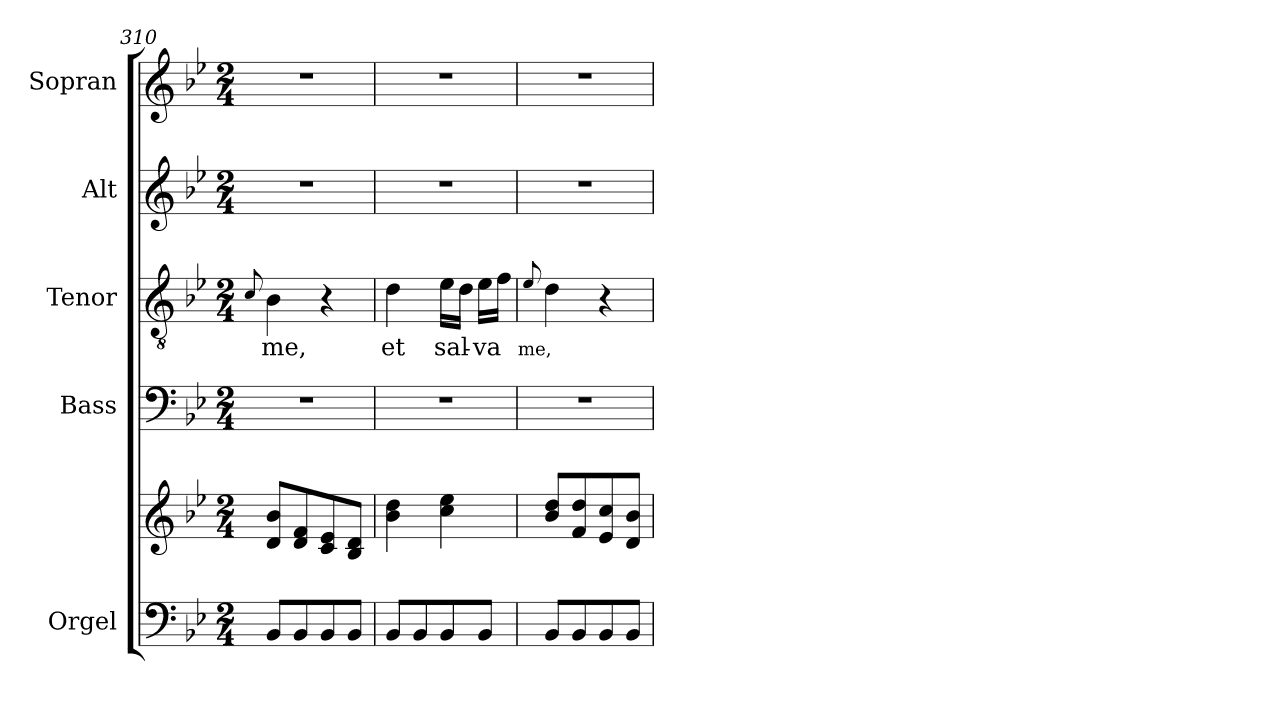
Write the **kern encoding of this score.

**kern	**kern	**kern	**kern	**text	**kern	**kern
*part5	*part5	*part4	*part3	*part3	*part2	*part1
*staff6	*staff5	*staff4	*staff3	*staff3	*staff2	*staff1
*I"Orgel	*	*I"Bass	*I"Tenor	*	*I"Alt	*I"Sopran
*I'Org.	*	*I'B.	*I'T.	*	*I'A.	*I'S.
*clefF4	*clefG2	*clefF4	*clefGv2	*	*clefG2	*clefG2
*k[b-e-]	*k[b-e-]	*k[b-e-]	*k[b-e-]	*	*k[b-e-]	*k[b-e-]
*B-:	*B-:	*B-:	*B-:	*	*B-:	*B-:
*M2/4	*M2/4	*M2/4	*M2/4	*	*M2/4	*M2/4
=310	=310	=310	=310	=310	=310	=310
.	.	.	8qqc/	.	.	.
!	!	!	!	!LO:LY:b	!	!
8BB-/L	8d/ 8b-/L	2r	4B-\	me,	2r	2r
8BB-/	8d/ 8f/	.	.	.	.	.
8BB-/	8c/ 8e-/	.	4r	.	.	.
8BB-/J	8B-/ 8d/J	.	.	.	.	.
=311	=311	=311	=311	=311	=311	=311
!	!	!	!	!LO:LY:b	!	!
8BB-/L	4b-\ 4dd\	2r	4d\	et	2r	2r
8BB-/	.	.	.	.	.	.
!	!	!	!	!LO:LY:b	!	!
8BB-/	4cc\ 4ee-\	.	16e-\LL	sal-	.	.
.	.	.	16d\JJ	.	.	.
!	!	!	!	!LO:LY:b	!	!
8BB-/J	.	.	16e-\LL	-va	.	.
.	.	.	16f\JJ	.	.	.
=312	=312	=312	=312	=312	=312	=312
!	!	!	!	!LO:LY:b	!	!
.	.	.	8qqe-/	me,	.	.
8BB-/L	8b-/ 8dd/L	2r	4d\	.	2r	2r
8BB-/	8f/ 8dd/	.	.	.	.	.
8BB-/	8e-/ 8cc/	.	4r	.	.	.
8BB-/J	8d/ 8b-/J	.	.	.	.	.
=	=	=	=	=	=	=
*-	*-	*-	*-	*-	*-	*-
